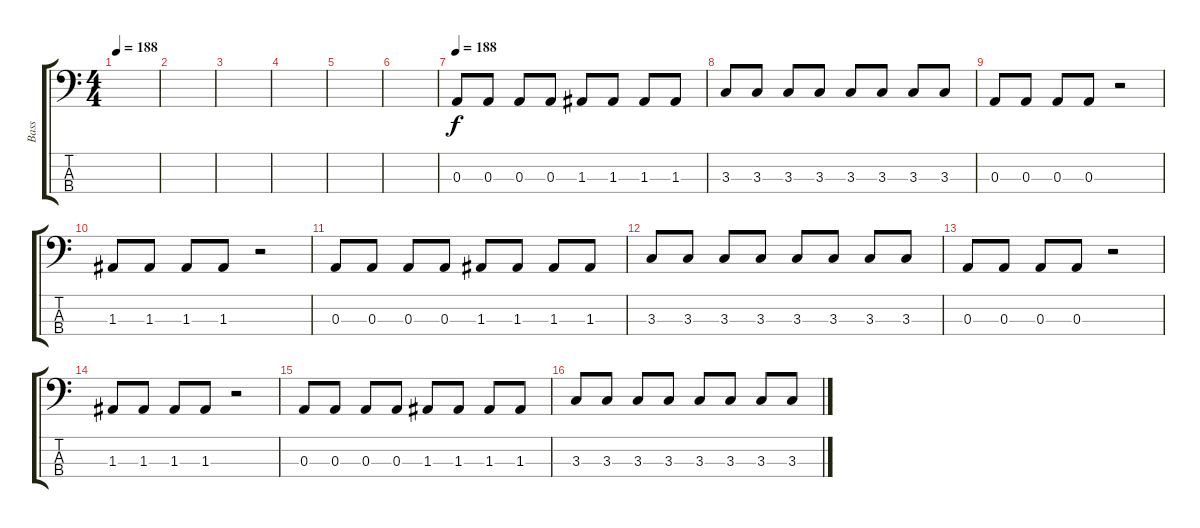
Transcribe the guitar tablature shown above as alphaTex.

\track ("Bass" "Bass") {instrument electricbassfinger}
\staff {score tabs}
\tuning (G2 D2 A1 D1) {hide}
\ts (4 4)
\tempo 188
\tempo 170
\tempo 188
\clef f4
\ks c
|
|
|
|
|
|
\tempo 188
0.3.8 0.3.8 0.3.8 0.3.8 1.3.8 1.3.8 1.3.8 1.3.8 |
3.3.8 3.3.8 3.3.8 3.3.8 3.3.8 3.3.8 3.3.8 3.3.8 |
0.3.8 0.3.8 0.3.8 0.3.8 r.2 |
1.3.8 1.3.8 1.3.8 1.3.8 r.2 |
0.3.8 0.3.8 0.3.8 0.3.8 1.3.8 1.3.8 1.3.8 1.3.8 |
3.3.8 3.3.8 3.3.8 3.3.8 3.3.8 3.3.8 3.3.8 3.3.8 |
0.3.8 0.3.8 0.3.8 0.3.8 r.2 |
1.3.8 1.3.8 1.3.8 1.3.8 r.2 |
0.3.8 0.3.8 0.3.8 0.3.8 1.3.8 1.3.8 1.3.8 1.3.8 |
3.3.8 3.3.8 3.3.8 3.3.8 3.3.8 3.3.8 3.3.8 3.3.8
